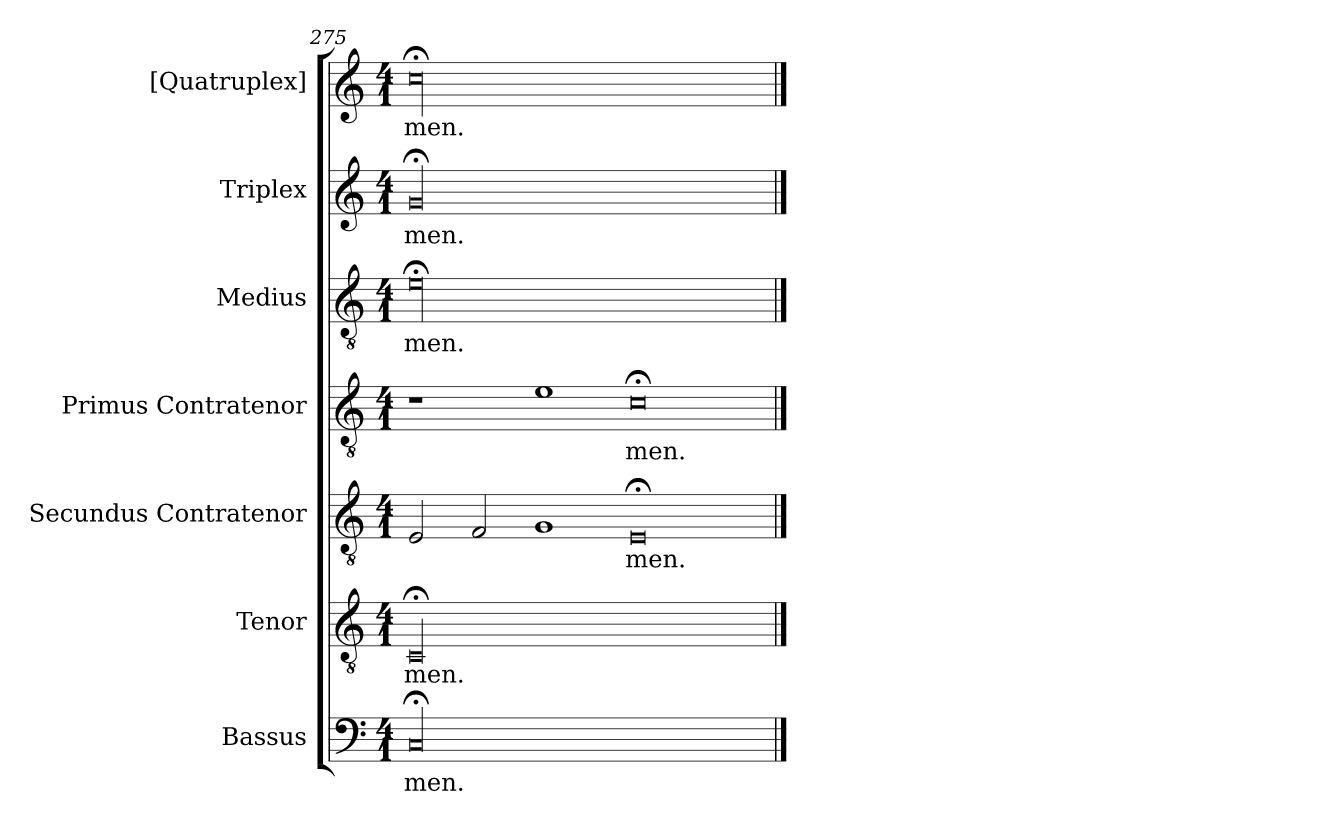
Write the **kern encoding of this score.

**kern	**text	**kern	**text	**kern	**text	**kern	**text	**kern	**text	**kern	**text	**kern	**text
*part7	*part7	*part6	*part6	*part5	*part5	*part4	*part4	*part3	*part3	*part2	*part2	*part1	*part1
*staff7	*staff7	*staff6	*staff6	*staff5	*staff5	*staff4	*staff4	*staff3	*staff3	*staff2	*staff2	*staff1	*staff1
*I"Bassus	*	*I"Tenor	*	*I"Secundus Contratenor	*	*I"Primus Contratenor	*	*I"Medius	*	*I"Triplex	*	*I"[Quatruplex]	*
*I'B.	*	*I'T.	*	*	*	*	*	*I'M.	*	*I'Tr.	*	*I'Q.	*
*clefF4	*	*clefGv2	*	*clefGv2	*	*clefGv2	*	*clefGv2	*	*clefG2	*	*clefG2	*
*	*	*ITrd7c12	*	*ITrd7c12	*	*ITrd7c12	*	*ITrd7c12	*	*	*	*	*
*k[]	*	*k[]	*	*k[]	*	*k[]	*	*k[]	*	*k[]	*	*k[]	*
*C:	*	*C:	*	*C:	*	*C:	*	*C:	*	*C:	*	*C:	*
*M4/1	*	*M4/1	*	*M4/1	*	*M4/1	*	*M4/1	*	*M4/1	*	*M4/1	*
=275	=275	=275	=275	=275	=275	=275	=275	=275	=275	=275	=275	=275	=275
!	!LO:LY:b:color=#000000	!	!	!	!	!	!	!	!	!	!	!	!
!	!	!	!LO:LY:b:color=#000000	!	!	!	!	!	!	!	!	!	!
!	!	!	!	!	!	!	!	!	!LO:LY:b:color=#000000	!	!	!	!
!	!	!	!	!	!	!	!	!	!	!	!LO:LY:b:color=#000000	!	!
!	!	!	!	!	!	!	!	!	!	!	!	!	!LO:LY:b:color=#000000
00C;i	-men.	00CC;i	-men.	2EEi/	.	1r	.	00E;i	-men.	00g;i	-men.	00cc;i	-men.
.	.	.	.	2FFi/	.	.	.	.	.	.	.	.	.
.	.	.	.	1GGi	.	1Ei	.	.	.	.	.	.	.
!	!	!	!	!	!LO:LY:b:color=#000000	!	!	!	!	!	!	!	!
!	!	!	!	!	!	!	!LO:LY:b:color=#000000	!	!	!	!	!	!
.	.	.	.	0EE;i	-men.	0C;i	-men.	.	.	.	.	.	.
==	==	==	==	==	==	==	==	==	==	==	==	==	==
*-	*-	*-	*-	*-	*-	*-	*-	*-	*-	*-	*-	*-	*-
